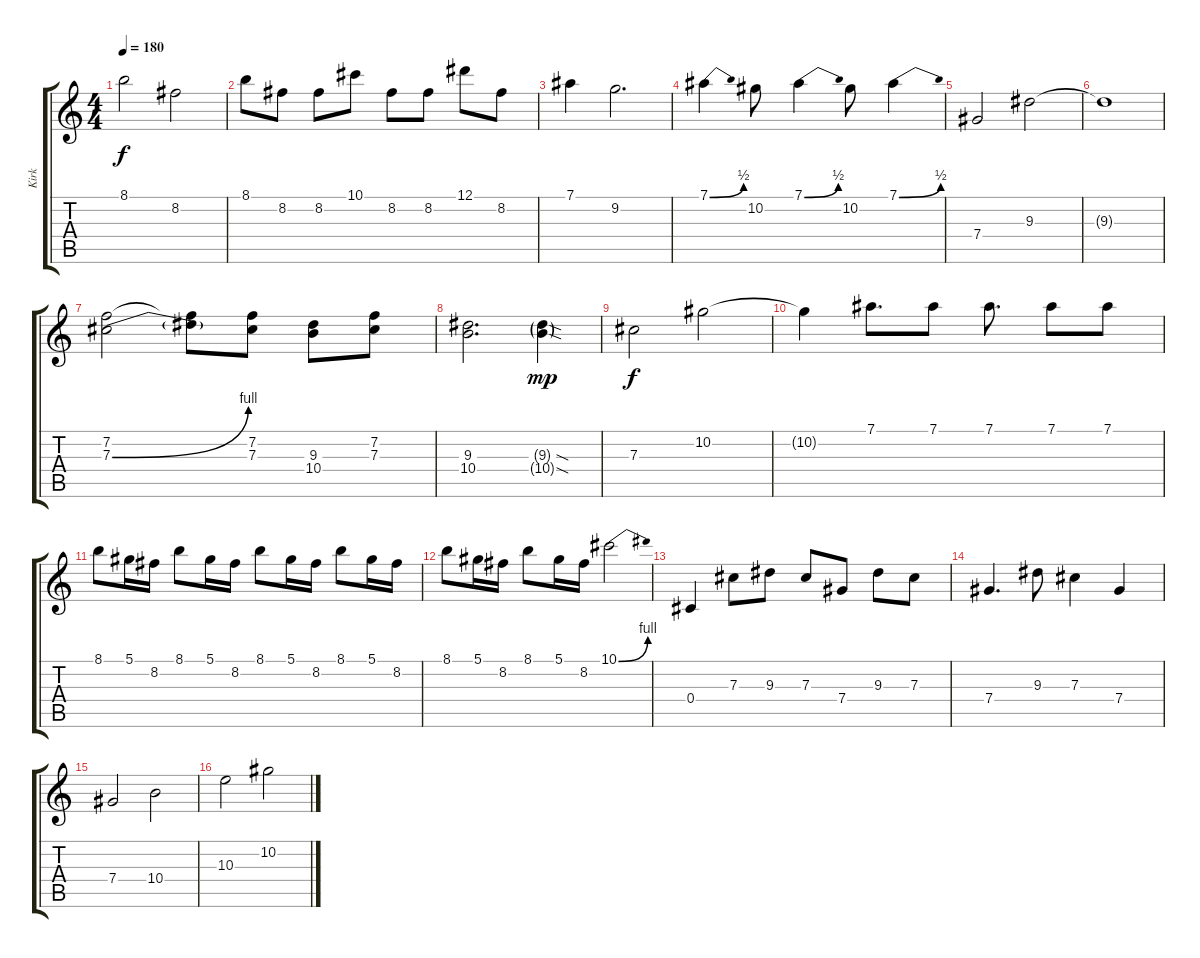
\track ("Kirk" "Kirk") {instrument overdrivenguitar}
\staff {score tabs}
\tuning (Eb4 Bb3 Gb3 Db3 Ab2 Eb2) {hide}
\ts (4 4)
\tempo 180
\clef g2
\ks c
8.1.2{dy f} 8.2.2 |
8.1.8 8.2.8 8.2.8 10.1.8 8.2.8 8.2.8 12.1.8 8.2.8 |
7.1.4 9.2.2{d} |
7.1{be (bend 0 0 60 2)}.4 10.2.8 7.1{be (bend 0 0 60 2)}.4 10.2.8 7.1{be (bend 0 0 60 2)}.4 |
7.4.2 9.3.2 |
9.3{t}.1 |
(7.2 7.3{be (bend 0 0 60 4)}).2 (7.2{t} 7.3{t}).8 (7.2 7.3).8 (9.3 10.4).8 (7.2 7.3).8 |
(9.3 10.4).2{d} (9.3{sod g} 10.4{sod g}).4{dy mp} |
7.3.2{dy f} 10.2.2 |
10.2{t}.4 7.1.8{d} 7.1.8 7.1.8{d} 7.1.8 7.1.8 |
8.1.8 5.1.16 8.2.16 8.1.8 5.1.16 8.2.16 8.1.8 5.1.16 8.2.16 8.1.8 5.1.16 8.2.16 |
8.1.8 5.1.16 8.2.16 8.1.8 5.1.16 8.2.16 10.1{be (bend 0 0 60 4)}.2 |
0.4.4 7.3.8 9.3.8 7.3.8 7.4.8 9.3.8 7.3.8 |
7.4.4{d} 9.3.8 7.3.4 7.4.4 |
7.4.2 10.4.2 |
10.3.2 10.2.2
